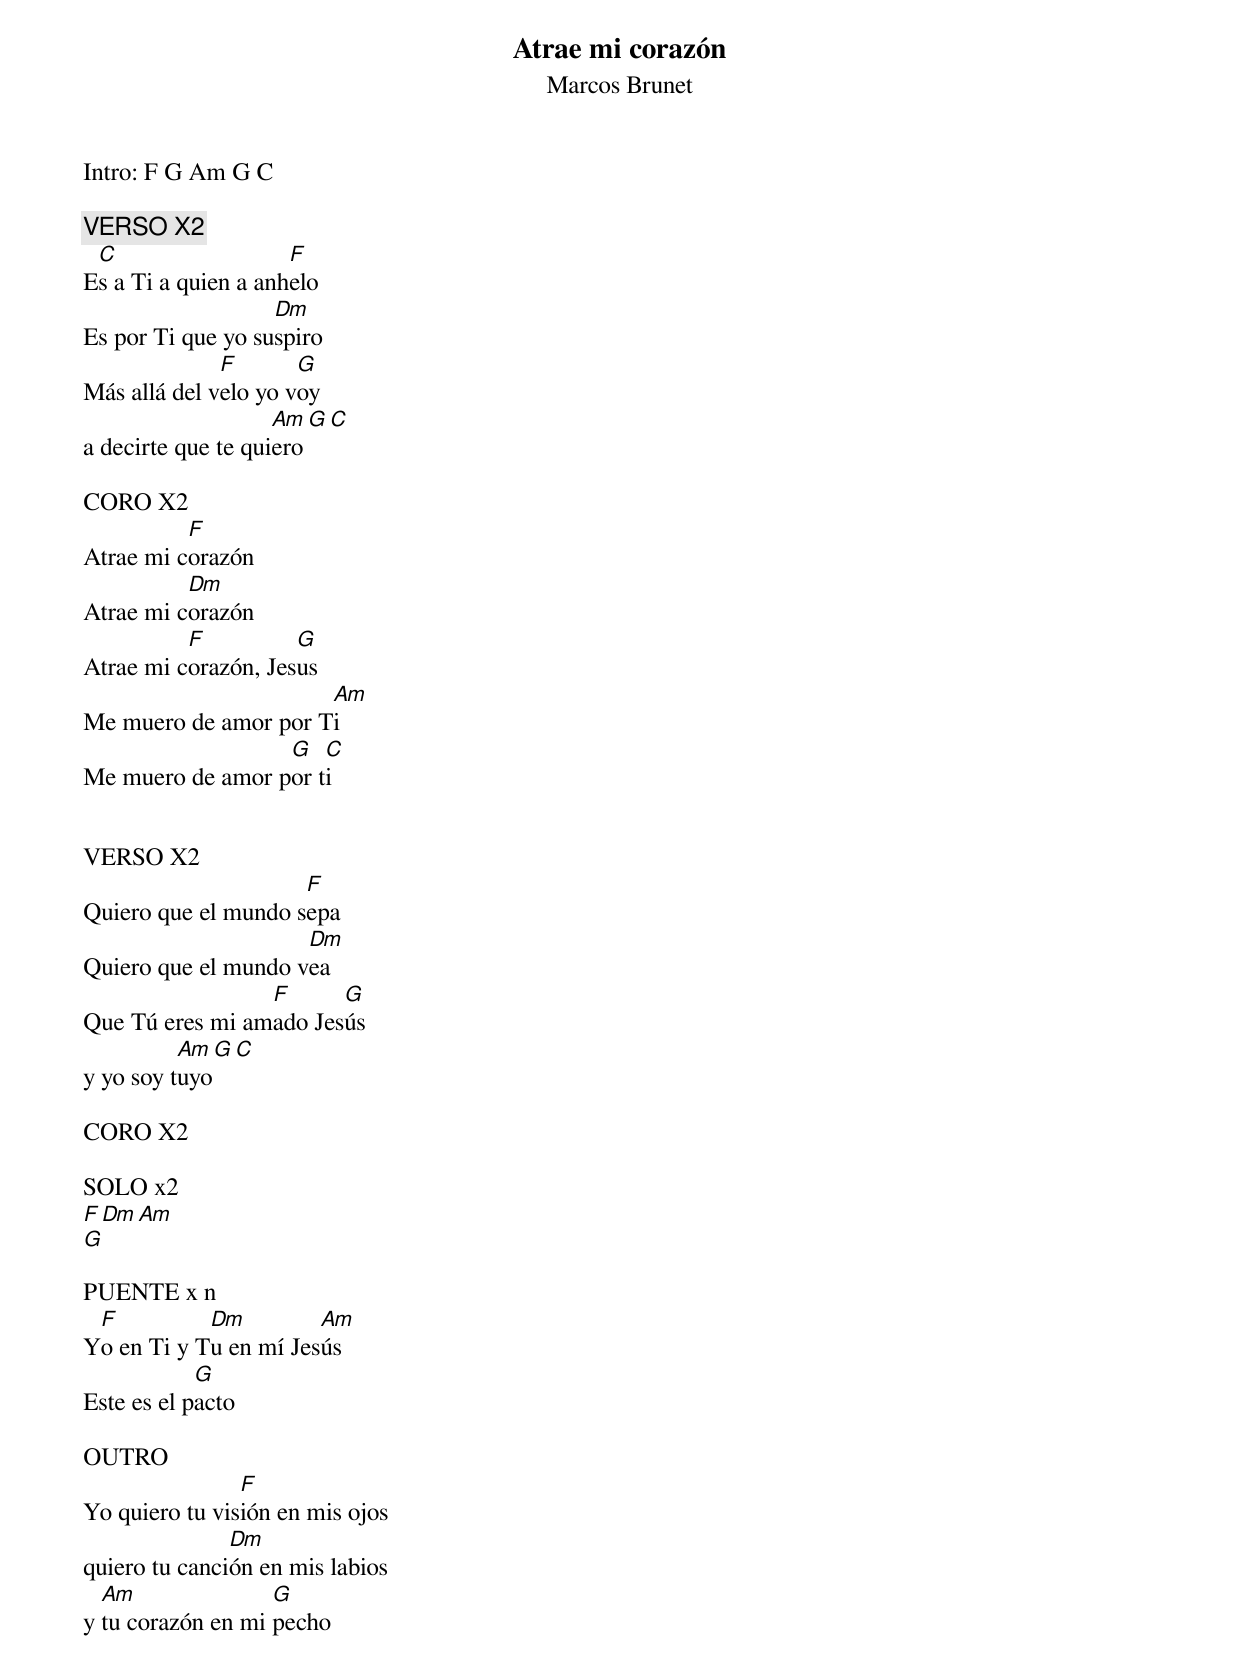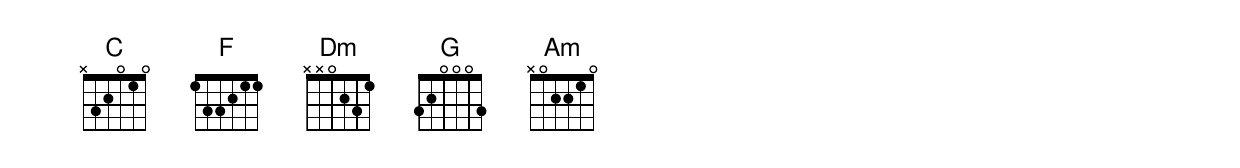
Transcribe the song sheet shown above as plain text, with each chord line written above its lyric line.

Atrae mi corazón
Marcos Brunet

Intro: F G Am G C

VERSO X2
 C                   F
Es a Ti a quien a anhelo
                   Dm
Es por Ti que yo suspiro
              F       G
Más allá del velo yo voy
                    Am  G C
a decirte que te quiero

CORO X2
          F
Atrae mi corazón
          Dm
Atrae mi corazón
          F          G
Atrae mi corazón, Jesus
                      Am
Me muero de amor por Ti
                  G   C
Me muero de amor por ti


VERSO X2
                     F
Quiero que el mundo sepa
                     Dm
Quiero que el mundo vea
                 F      G
Que Tú eres mi amado Jesús
          Am  G C
y yo soy tuyo

CORO X2

SOLO x2
F Dm Am
     G

PUENTE x n
 F          Dm         Am
Yo en Ti y Tu en mí Jesús
            G
Este es el pacto

OUTRO
                F
Yo quiero tu visión en mis ojos
               Dm
quiero tu canción en mis labios
  Am               G
y tu corazón en mi pecho
